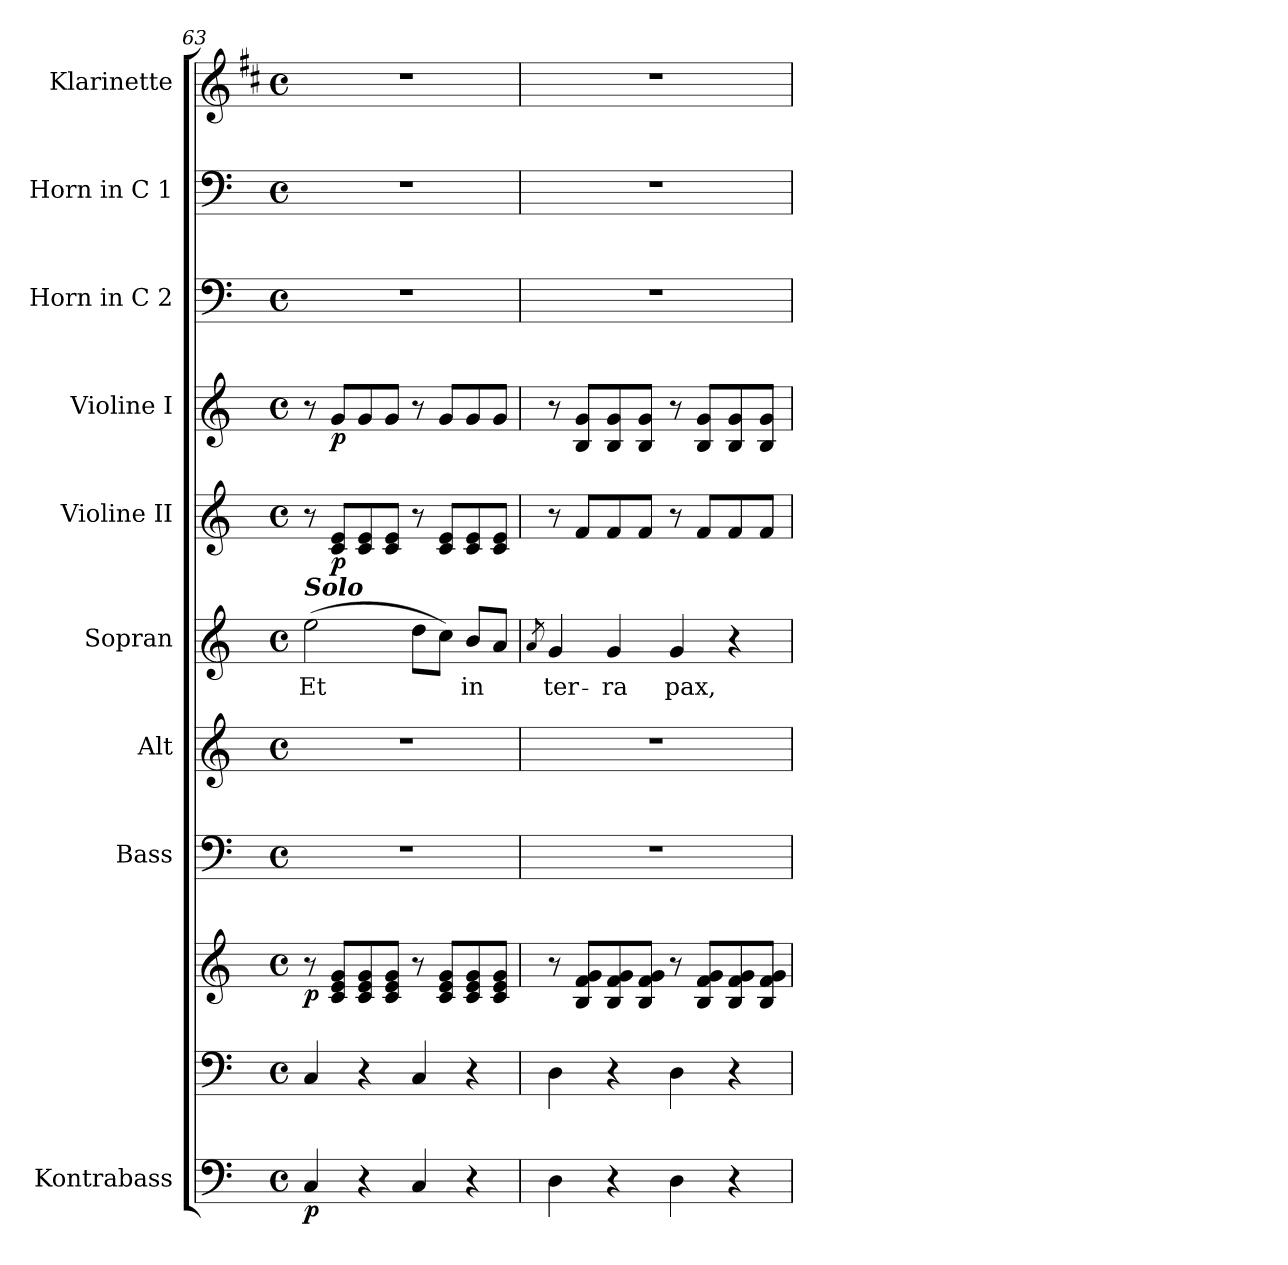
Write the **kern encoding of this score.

**kern	**dynam	**kern	**kern	**dynam	**kern	**kern	**kern	**text	**kern	**dynam	**kern	**dynam	**kern	**kern	**kern
*part10	*part10	*part9	*part9	*part9	*part8	*part7	*part6	*part6	*part5	*part5	*part4	*part4	*part3	*part2	*part1
*staff11	*staff11	*staff10	*staff9	*staff9/10	*staff8	*staff7	*staff6	*staff6	*staff5	*staff5	*staff4	*staff4	*staff3	*staff2	*staff1
*I"Kontrabass	*	*	*	*	*I"Bass	*I"Alt	*I"Sopran	*	*I"Violine II	*	*I"Violine I	*	*I"Horn in C 2	*I"Horn in C 1	*I"Klarinette
*I'Kb.	*	*	*	*	*I'B.	*I'A.	*I'S.	*	*I'Vl. II	*	*I'Vl. I	*	*I'Horn 2	*I'Horn 1	*I'Kl.
*clefF4	*	*clefF4	*clefG2	*	*clefF4	*clefG2	*clefG2	*	*clefG2	*	*clefG2	*	*clefF4	*clefF4	*clefG2
*ITrd7c12	*	*	*	*	*	*	*	*	*	*	*	*	*	*	*ITrd1c2
*k[]	*	*k[]	*k[]	*	*k[]	*k[]	*k[]	*	*k[]	*	*k[]	*	*k[]	*k[]	*k[]
*C:	*	*C:	*C:	*	*C:	*C:	*C:	*	*C:	*	*C:	*	*C:	*C:	*C:
*M4/4	*	*M4/4	*M4/4	*	*M4/4	*M4/4	*M4/4	*	*M4/4	*	*M4/4	*	*M4/4	*M4/4	*M4/4
*met(c)	*	*met(c)	*met(c)	*	*met(c)	*met(c)	*met(c)	*	*met(c)	*	*met(c)	*	*met(c)	*met(c)	*met(c)
=63	=63	=63	=63	=63	=63	=63	=63	=63	=63	=63	=63	=63	=63	=63	=63
!	!	!	!	!	!	!	!LO:TX:a:Bi:t=Solo	!	!	!	!	!	!	!	!
!	!LO:DY:b	!	!	!LO:DY:b	!	!	!	!LO:LY:b	!	!	!	!	!	!	!
4CC/	p	4C/	8r	p	1r	1r	(>2ee\	Et	8r	.	8r	.	1r	1r	1r
!	!	!	!	!	!	!	!	!	!	!LO:DY:b	!	!LO:DY:b	!	!	!
.	.	.	8c/ 8e/ 8g/L	.	.	.	.	.	8c/ 8e/L	p	8g/L	p	.	.	.
4r	.	4r	8c/ 8e/ 8g/	.	.	.	.	.	8c/ 8e/	.	8g/	.	.	.	.
.	.	.	8c/ 8e/ 8g/J	.	.	.	.	.	8c/ 8e/J	.	8g/J	.	.	.	.
4CC/	.	4C/	8r	.	.	.	8dd\L	.	8r	.	8r	.	.	.	.
.	.	.	8c/ 8e/ 8g/L	.	.	.	8cc\J)	.	8c/ 8e/L	.	8g/L	.	.	.	.
!	!	!	!	!	!	!	!	!LO:LY:b	!	!	!	!	!	!	!
4r	.	4r	8c/ 8e/ 8g/	.	.	.	8b/L	in	8c/ 8e/	.	8g/	.	.	.	.
.	.	.	8c/ 8e/ 8g/J	.	.	.	8a/J	.	8c/ 8e/J	.	8g/J	.	.	.	.
=64	=64	=64	=64	=64	=64	=64	=64	=64	=64	=64	=64	=64	=64	=64	=64
.	.	.	.	.	.	.	8qa/	.	.	.	.	.	.	.	.
!	!	!	!	!	!	!	!	!LO:LY:b	!	!	!	!	!	!	!
4DD\	.	4D\	8r	.	1r	1r	4g/	ter-	8r	.	8r	.	1r	1r	1r
.	.	.	8B/ 8f/ 8g/L	.	.	.	.	.	8f/L	.	8B/ 8g/L	.	.	.	.
!	!	!	!	!	!	!	!	!LO:LY:b	!	!	!	!	!	!	!
4r	.	4r	8B/ 8f/ 8g/	.	.	.	4g/	-ra	8f/	.	8B/ 8g/	.	.	.	.
.	.	.	8B/ 8f/ 8g/J	.	.	.	.	.	8f/J	.	8B/ 8g/J	.	.	.	.
!	!	!	!	!	!	!	!	!LO:LY:b	!	!	!	!	!	!	!
4DD\	.	4D\	8r	.	.	.	4g/	pax,	8r	.	8r	.	.	.	.
.	.	.	8B/ 8f/ 8g/L	.	.	.	.	.	8f/L	.	8B/ 8g/L	.	.	.	.
4r	.	4r	8B/ 8f/ 8g/	.	.	.	4r	.	8f/	.	8B/ 8g/	.	.	.	.
.	.	.	8B/ 8f/ 8g/J	.	.	.	.	.	8f/J	.	8B/ 8g/J	.	.	.	.
=	=	=	=	=	=	=	=	=	=	=	=	=	=	=	=
*-	*-	*-	*-	*-	*-	*-	*-	*-	*-	*-	*-	*-	*-	*-	*-
